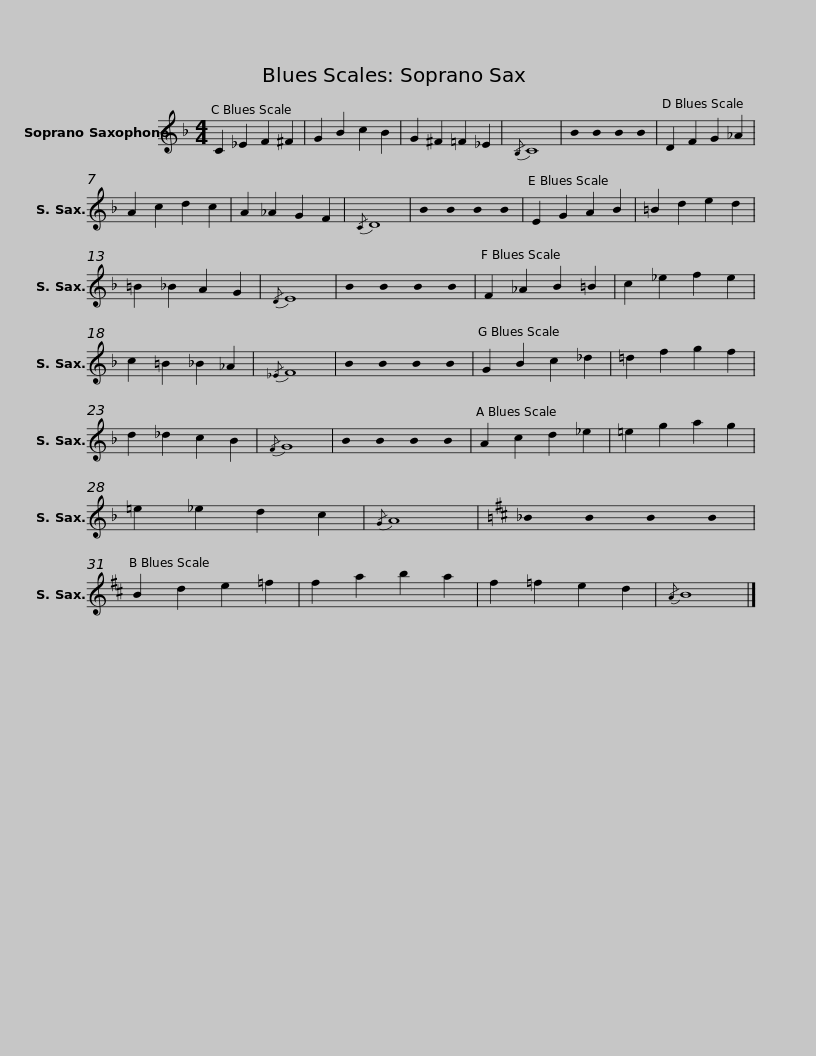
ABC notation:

X:1
L:1/8
M:4/4
I:linebreak $
K:none
U:s=!stemless!
V:1 treble transpose=-2
V:1
[K:F] C2 _E2 F2 ^F2 | G2 B2 c2 B2 | G2 ^F2 =F2 _E2 |{/B,} C8 | sB2 sB2 sB2 sB2 | %5
 D2 F2 G2 _A2 | A2 c2 d2 c2 | A2 _A2 G2 F2 |{/C} D8 |$ sB2 sB2 sB2 sB2 | %10
 E2 G2 A2 B2 | =B2 d2 e2 d2 | =B2 _B2 A2 G2 |{/D} E8 | sB2 sB2 sB2 sB2 | %15
 F2 _A2 B2 =B2 | c2 _e2 f2 e2 | c2 =B2 _B2 _A2 |${/_E} F8 | sB2 sB2 sB2 sB2 | %20
 G2 B2 c2 _d2 | =d2 f2 g2 f2 | d2 _d2 c2 B2 |{/F} G8 | sB2 sB2 sB2 sB2 | %25
 A2 c2 d2 _e2 | =e2 g2 a2 g2 | =e2 _e2 d2 c2 |${/G} A8 |[K:D] s_B2 sB2 sB2 sB2 | %30
 B2 d2 e2 =f2 | f2 a2 b2 a2 | f2 =f2 e2 d2 |{/A} B8 |] %34
